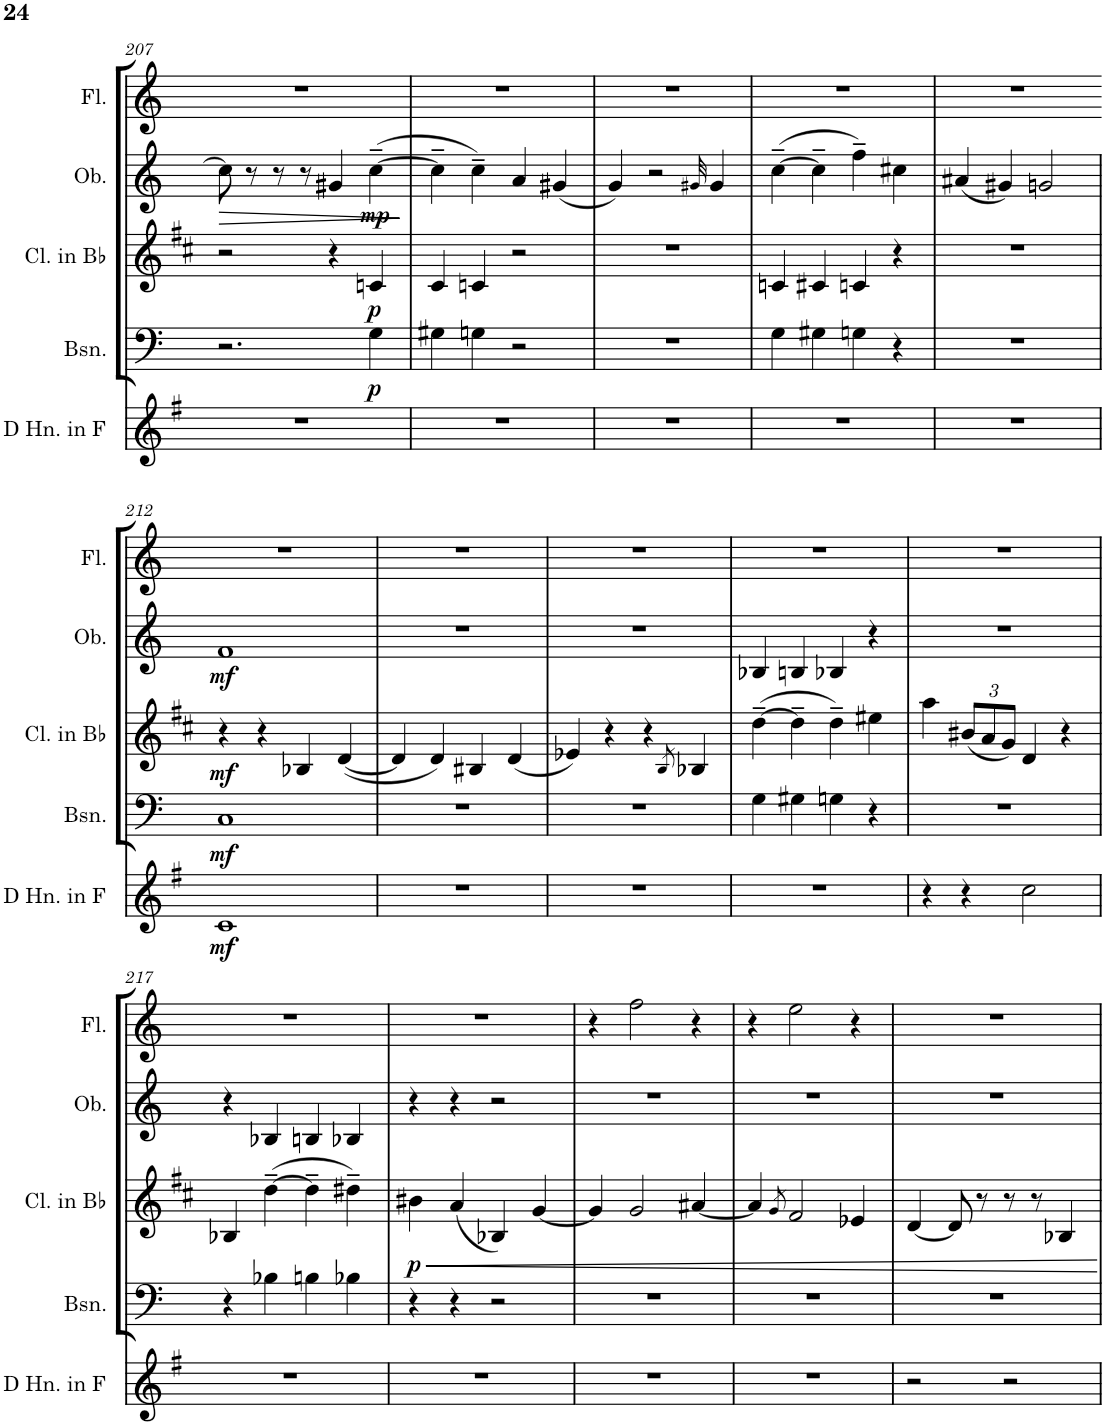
**kern	**dynam	**kern	**dynam	**kern	**dynam	**kern	**dynam	**kern
*part5	*part5	*part4	*part4	*part3	*part3	*part2	*part2	*part1
*staff5	*staff5	*staff4	*staff4	*staff3	*staff3	*staff2	*staff2	*staff1
*I"Horn in F	*	*I"Bassoon	*	*I"Clarinet in Bb	*	*I"Oboe	*	*I"Flute
*	*	*I'Bsn.	*	*I'Cl. in Bb	*	*I'Ob.	*	*I'Fl.
!!LO:PB:g=z
*clefG2	*	*clefF4	*	*clefG2	*	*clefG2	*	*clefG2
*Trd4c7	*	*	*	*Trd1c2	*	*	*	*Trd-7c-12
*k[f#]	*	*k[]	*	*k[f#c#]	*	*k[]	*	*k[]
*M4/4	*	*M4/4	*	*M4/4	*	*M4/4	*	*M4/4
=207	=207	=207	=207	=207	=207	=207	=207	=207
!	!	!	!	!	!	!	!LO:HP:b	!
1r	.	2.r	.	2r	.	8cc\]	>	1r
.	.	.	.	.	.	8r	.	.
.	.	.	.	.	.	8r	.	.
.	.	.	.	.	.	8r	.	.
.	.	.	.	4r	.	4g#X/	.	.
!	!	!	!LO:DY:b	!	!LO:DY:b	!	!LO:DY:b	!
.	.	4G\	p	4cn/	p	([4cc~\	mp	.
.	.	.	.	.	.	.	]	.
=208	=208	=208	=208	=208	=208	=208	=208	=208
1r	.	4G#X\	.	4c#/	.	4cc~\]	.	1r
.	.	4Gn\	.	4cn/	.	4cc~\)	.	.
.	.	2r	.	2r	.	4a/	.	.
.	.	.	.	.	.	(4g#X/	.	.
=209	=209	=209	=209	=209	=209	=209	=209	=209
1r	.	1r	.	1r	.	4g/)	.	1r
.	.	.	.	.	.	2r	.	.
.	.	.	.	.	.	32qg#X/	.	.
.	.	.	.	.	.	4g#/	.	.
=210	=210	=210	=210	=210	=210	=210	=210	=210
1r	.	4G\	.	4cn/	.	([4cc~\	.	1r
.	.	4G#X\	.	4c#X/	.	4cc~\]	.	.
.	.	4Gn\	.	4cn/	.	4ff~\)	.	.
.	.	4r	.	4r	.	4cc#X\	.	.
=211	=211	=211	=211	=211	=211	=211	=211	=211
1r	.	1r	.	1r	.	(4a#X/	.	1r
.	.	.	.	.	.	4g#X/)	.	.
.	.	.	.	.	.	2gn/	.	.
!!LO:LB:g=z
=212-	=212-	=212-	=212-	=212-	=212-	=212-	=212-	=212-
!	!LO:DY:b	!	!LO:DY:b	!	!LO:DY:b	!	!LO:DY:b	!
1c	mf	1C	mf	4r	mf	1f	mf	1r
.	.	.	.	4r	.	.	.	.
.	.	.	.	4B-X/	.	.	.	.
.	.	.	.	([4d/	.	.	.	.
=213	=213	=213	=213	=213	=213	=213	=213	=213
1r	.	1r	.	4d/]	.	1r	.	1r
.	.	.	.	4d/)	.	.	.	.
.	.	.	.	4B#X/	.	.	.	.
.	.	.	.	(4d/	.	.	.	.
=214	=214	=214	=214	=214	=214	=214	=214	=214
1r	.	1r	.	4e-X/)	.	1r	.	1r
.	.	.	.	4r	.	.	.	.
.	.	.	.	4r	.	.	.	.
.	.	.	.	8qB/	.	.	.	.
.	.	.	.	4B-X/	.	.	.	.
=215	=215	=215	=215	=215	=215	=215	=215	=215
1r	.	4G\	.	([4dd~\	.	4B-X/	.	1r
.	.	4G#X\	.	4dd~\]	.	4Bn/	.	.
.	.	4Gn\	.	4dd~\)	.	4B-X/	.	.
.	.	4r	.	4ee#X\	.	4r	.	.
=216	=216	=216	=216	=216	=216	=216	=216	=216
4r	.	1r	.	4aa\	.	1r	.	1r
*	*	*	*	*Xbrackettup	*	*	*	*
4r	.	.	.	(12b#X/L	.	.	.	.
.	.	.	.	12a/	.	.	.	.
.	.	.	.	12g/J)	.	.	.	.
2cc\	.	.	.	4d/	.	.	.	.
.	.	.	.	4r	.	.	.	.
!!LO:LB:g=z
=217	=217	=217	=217	=217	=217	=217	=217	=217
1r	.	4r	.	4B-X/	.	4r	.	1r
.	.	4B-X\	.	([4dd~\	.	4B-X/	.	.
.	.	4Bn\	.	4dd~\]	.	4Bn/	.	.
.	.	4B-X\	.	4dd#X~\)	.	4B-X/	.	.
=218	=218	=218	=218	=218	=218	=218	=218	=218
!	!	!	!	!	!LO:DY:b	!	!	!
1r	.	4r	.	4b#X\	p	4r	.	1r
.	.	4r	.	(4a/	.	4r	.	.
.	.	2r	.	4B-X/)	.	2r	.	.
.	.	.	.	[4g/	.	.	.	.
=219	=219	=219	=219	=219	=219	=219	=219	=219
1r	.	1r	.	4g/]	.	1r	.	4r
.	.	.	.	2g/	.	.	.	2ff\
.	.	.	.	[4a#X/	.	.	.	4r
=220	=220	=220	=220	=220	=220	=220	=220	=220
1r	.	1r	.	4a#/]	.	1r	.	4r
.	.	.	.	8qg/	.	.	.	.
.	.	.	.	2f#/	.	.	.	2ee\
.	.	.	.	4e-X/	.	.	.	4r
=221	=221	=221	=221	=221	=221	=221	=221	=221
2r	.	1r	.	[4d/	.	1r	.	1r
.	.	.	.	8d/]	.	.	.	.
.	.	.	.	8r	.	.	.	.
2r	.	.	.	8r	.	.	.	.
.	.	.	.	8r	.	.	.	.
.	.	.	.	4B-X/	.	.	.	.
=	=	=	=	=	=	=	=	=
*-	*-	*-	*-	*-	*-	*-	*-	*-
